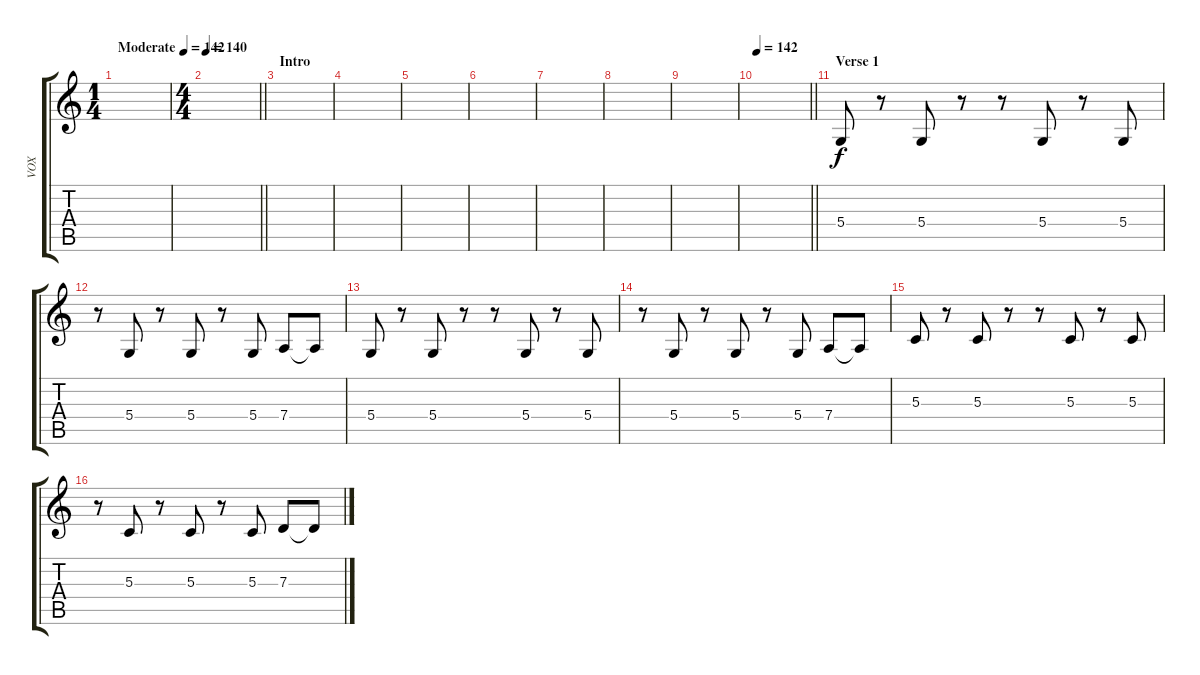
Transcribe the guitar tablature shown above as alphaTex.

\track ("VOX" "VOX") {mute instrument lead2sawtooth}
\staff {score tabs}
\tuning (E4 B3 G3 D3 A2 E2) {hide}
\ts (1 4)
\tempo (142 "Moderate")
\clef g2
\ks c
|
\ts (4 4)
\tempo 140
\barLineRight lightlight
|
\section ("" "Intro")
|
|
|
|
|
|
|
\tempo 142
\barLineRight lightlight
|
\section ("" "Verse 1")
5.4.8 r.8 5.4.8 r.8 r.8 5.4.8 r.8 5.4.8 |
r.8 5.4.8 r.8 5.4.8 r.8 5.4.8 7.4.8 7.4{t}.8 |
5.4.8 r.8 5.4.8 r.8 r.8 5.4.8 r.8 5.4.8 |
r.8 5.4.8 r.8 5.4.8 r.8 5.4.8 7.4.8 7.4{t}.8 |
5.3.8 r.8 5.3.8 r.8 r.8 5.3.8 r.8 5.3.8 |
r.8 5.3.8 r.8 5.3.8 r.8 5.3.8 7.3.8 7.3{t}.8
